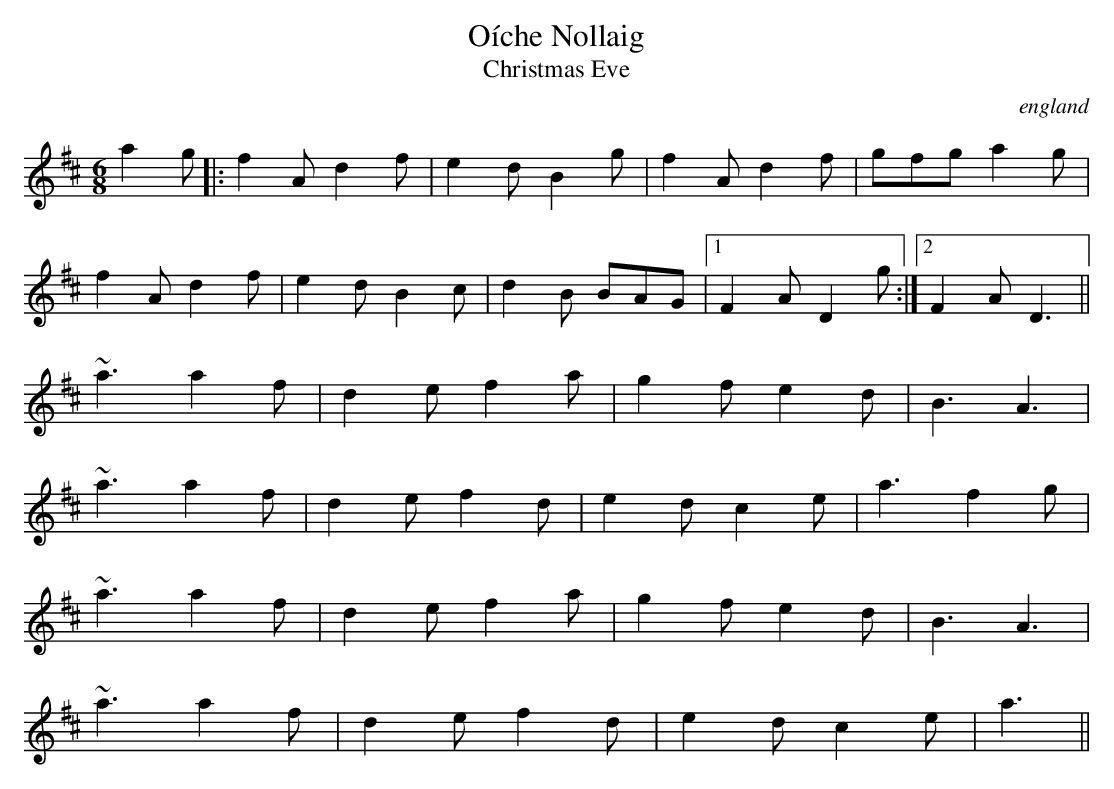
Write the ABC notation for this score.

X:1
T:O\'iche Nollaig
T:Christmas Eve
O:england
M:6/8
K:D
a2g|:f2A d2f|e2d B2g|f2A d2f|gfg a2g|
f2A d2f|e2d B2c|d2B BAG|1 F2A D2g:|2 F2A D3||
~a3 a2f|d2e f2a|g2f e2d|B3 A3|
~a3 a2f|d2e f2d|e2d c2e|a3 f2g|
~a3 a2f|d2e f2a|g2f e2d|B3 A3|
~a3 a2f|d2e f2d|e2d c2e|a3||
